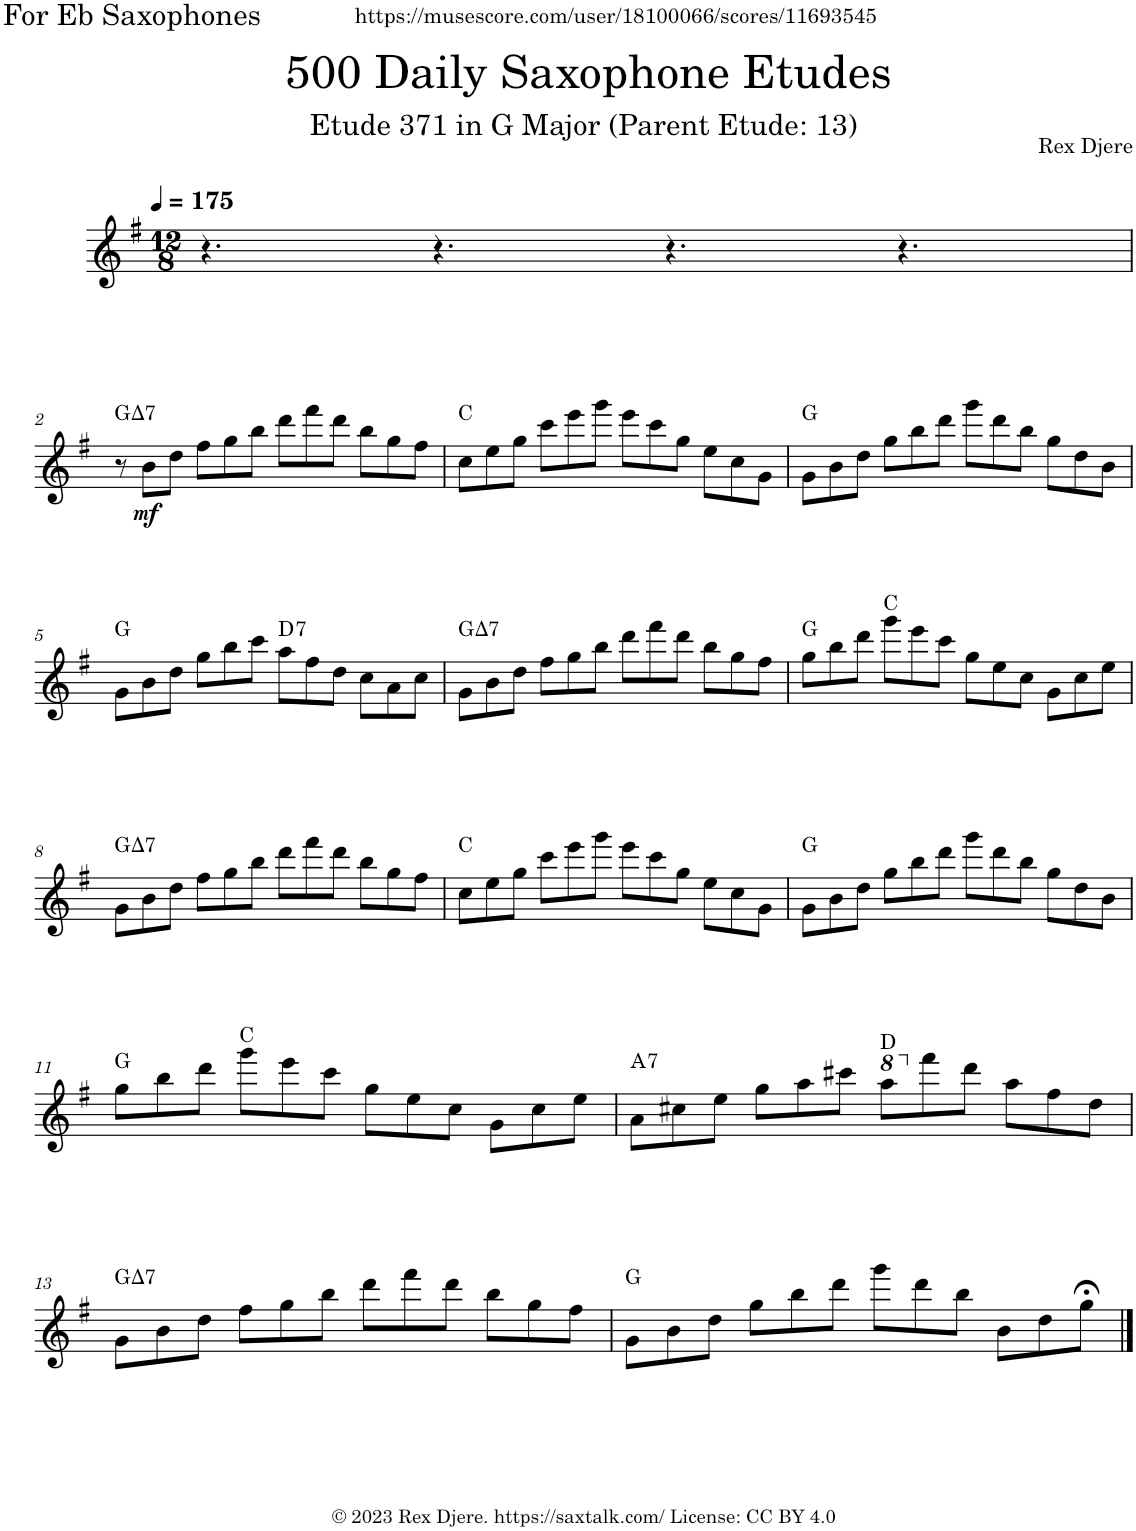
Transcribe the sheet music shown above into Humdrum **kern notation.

**kern	**dynam	**harte
*part1	*part1	*part1
*staff1	*staff1	*
*I"Alto Saxophone	*	*
*I'A. Sax.	*	*
*clefG2	*	*
*Trd5c9	*	*
*k[f#]	*	*
*M12/8	*	*
*MM175	*	*
=1	=1	=1
4.r	.	.
4.r	.	.
4.r	.	.
4.r	.	.
!!LO:LB:g=z
=2	=2	=2
!	!	!LO:H:kt=7
8r	.	G:maj7
!	!LO:DY:b	!
8b\L	mf	.
8dd\J	.	.
8ff#\L	.	.
8gg\	.	.
8bb\J	.	.
8ddd\L	.	.
8fff#\	.	.
8ddd\J	.	.
8bb\L	.	.
8gg\	.	.
8ff#\J	.	.
=3	=3	=3
8cc\L	.	C:maj
8ee\	.	.
8gg\J	.	.
8ccc\L	.	.
8eee\	.	.
8ggg\J	.	.
8eee\L	.	.
8ccc\	.	.
8gg\J	.	.
8ee\L	.	.
8cc\	.	.
8g\J	.	.
=4	=4	=4
8g\L	.	G:maj
8b\	.	.
8dd\J	.	.
8gg\L	.	.
8bb\	.	.
8ddd\J	.	.
8ggg\L	.	.
8ddd\	.	.
8bb\J	.	.
8gg\L	.	.
8dd\	.	.
8b\J	.	.
!!LO:LB:g=z
=5	=5	=5
8g\L	.	G:maj
8b\	.	.
8dd\J	.	.
8gg\L	.	.
8bb\	.	.
8ccc\J	.	.
!	!	!LO:H:kt=7
8aa\L	.	D:7
8ff#\	.	.
8dd\J	.	.
8cc\L	.	.
8a\	.	.
8cc\J	.	.
=6	=6	=6
!	!	!LO:H:kt=7
8g\L	.	G:maj7
8b\	.	.
8dd\J	.	.
8ff#\L	.	.
8gg\	.	.
8bb\J	.	.
8ddd\L	.	.
8fff#\	.	.
8ddd\J	.	.
8bb\L	.	.
8gg\	.	.
8ff#\J	.	.
=7	=7	=7
8gg\L	.	G:maj
8bb\	.	.
8ddd\J	.	.
8ggg\L	.	C:maj
8eee\	.	.
8ccc\J	.	.
8gg\L	.	.
8ee\	.	.
8cc\J	.	.
8g\L	.	.
8cc\	.	.
8ee\J	.	.
!!LO:LB:g=z
=8	=8	=8
!	!	!LO:H:kt=7
8g\L	.	G:maj7
8b\	.	.
8dd\J	.	.
8ff#\L	.	.
8gg\	.	.
8bb\J	.	.
8ddd\L	.	.
8fff#\	.	.
8ddd\J	.	.
8bb\L	.	.
8gg\	.	.
8ff#\J	.	.
=9	=9	=9
8cc\L	.	C:maj
8ee\	.	.
8gg\J	.	.
8ccc\L	.	.
8eee\	.	.
8ggg\J	.	.
8eee\L	.	.
8ccc\	.	.
8gg\J	.	.
8ee\L	.	.
8cc\	.	.
8g\J	.	.
=10	=10	=10
8g\L	.	G:maj
8b\	.	.
8dd\J	.	.
8gg\L	.	.
8bb\	.	.
8ddd\J	.	.
8ggg\L	.	.
8ddd\	.	.
8bb\J	.	.
8gg\L	.	.
8dd\	.	.
8b\J	.	.
!!LO:LB:g=z
=11	=11	=11
8gg\L	.	G:maj
8bb\	.	.
8ddd\J	.	.
8ggg\L	.	C:maj
8eee\	.	.
8ccc\J	.	.
8gg\L	.	.
8ee\	.	.
8cc\J	.	.
8g\L	.	.
8cc\	.	.
8ee\J	.	.
=12	=12	=12
!	!	!LO:H:kt=7
8a\L	.	A:7
8cc#X\	.	.
8ee\J	.	.
8gg\L	.	.
8aa\	.	.
8ccc#X\J	.	.
*8va	*	*
8aaa\L	.	D:maj
*X8va	*	*
8fff#\	.	.
8ddd\J	.	.
8aa\L	.	.
8ff#\	.	.
8dd\J	.	.
!!LO:LB:g=z
=13	=13	=13
!	!	!LO:H:kt=7
8g\L	.	G:maj7
8b\	.	.
8dd\J	.	.
8ff#\L	.	.
8gg\	.	.
8bb\J	.	.
8ddd\L	.	.
8fff#\	.	.
8ddd\J	.	.
8bb\L	.	.
8gg\	.	.
8ff#\J	.	.
=14	=14	=14
8g\L	.	G:maj
8b\	.	.
8dd\J	.	.
8gg\L	.	.
8bb\	.	.
8ddd\J	.	.
8ggg\L	.	.
8ddd\	.	.
8bb\J	.	.
8b\L	.	.
8dd\	.	.
8gg;<\J	.	.
==	==	==
*-	*-	*-
